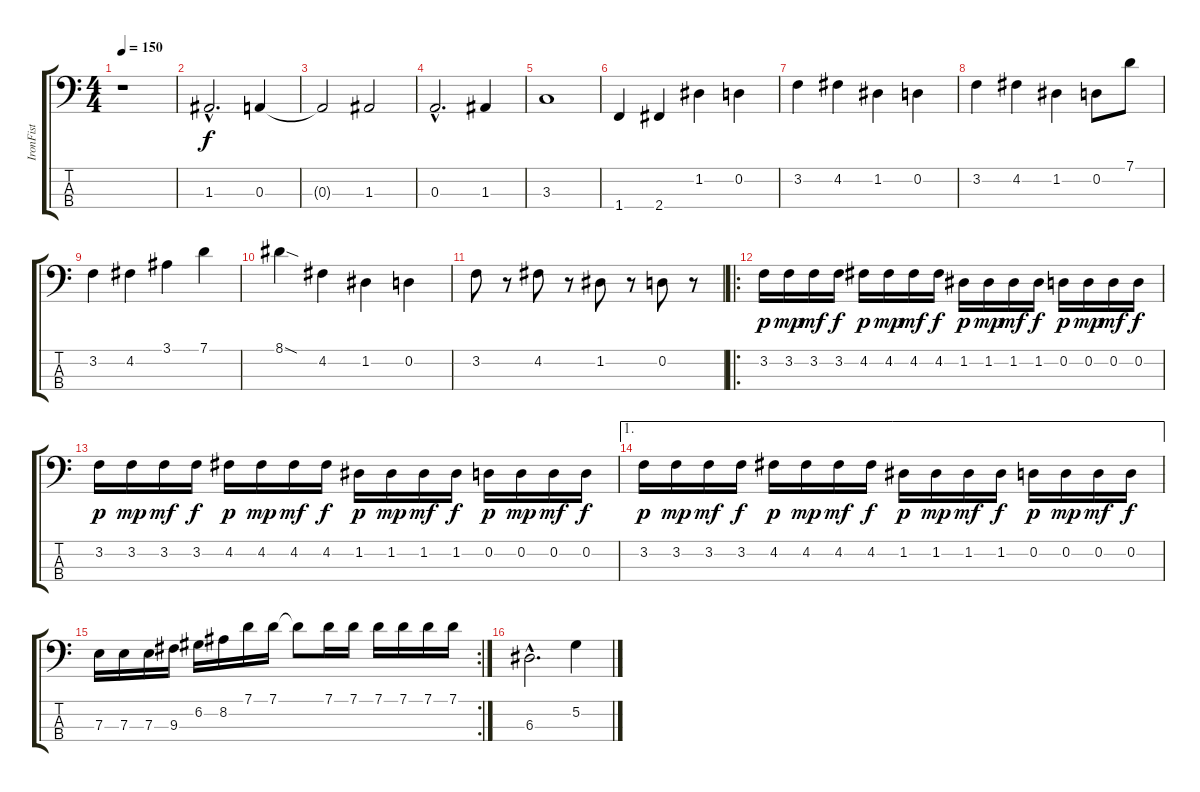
\track ("IronFist" "IronFist") {instrument electricbassfinger}
\staff {score tabs}
\tuning (G2 D2 A1 E1) {hide}
\ts (4 4)
\tempo 150
\clef f4
\ks c
r.1{txt "" dy f instrument electricbassfinger} |
1.3{hac}.2{d} 0.3.4 |
0.3{t}.2 1.3.2 |
0.3{hac}.2{d} 1.3.4 |
3.3.1 |
1.4.4 2.4.4 1.2.4 0.2.4 |
3.2.4 4.2.4 1.2.4 0.2.4 |
3.2.4 4.2.4 1.2.4 0.2.8 7.1.8 |
3.2.4 4.2.4 3.1.4 7.1.4 |
8.1{sod}.4 4.2.4 1.2.4 0.2.4 |
3.2.8 r.8 4.2.8 r.8 1.2.8 r.8 0.2.8 r.8 |
\ro
3.2.16{dy p} 3.2.16{dy mp} 3.2.16{dy mf} 3.2.16{dy f} 4.2.16{dy p} 4.2.16{dy mp} 4.2.16{dy mf} 4.2.16{dy f} 1.2.16{dy p} 1.2.16{dy mp} 1.2.16{dy mf} 1.2.16{dy f} 0.2.16{dy p} 0.2.16{dy mp} 0.2.16{dy mf} 0.2.16{dy f} |
3.2.16{dy p} 3.2.16{dy mp} 3.2.16{dy mf} 3.2.16{dy f} 4.2.16{dy p} 4.2.16{dy mp} 4.2.16{dy mf} 4.2.16{dy f} 1.2.16{dy p} 1.2.16{dy mp} 1.2.16{dy mf} 1.2.16{dy f} 0.2.16{dy p} 0.2.16{dy mp} 0.2.16{dy mf} 0.2.16{dy f} |
\ae 1
3.2.16{dy p} 3.2.16{dy mp} 3.2.16{dy mf} 3.2.16{dy f} 4.2.16{dy p} 4.2.16{dy mp} 4.2.16{dy mf} 4.2.16{dy f} 1.2.16{dy p} 1.2.16{dy mp} 1.2.16{dy mf} 1.2.16{dy f} 0.2.16{dy p} 0.2.16{dy mp} 0.2.16{dy mf} 0.2.16{dy f} |
\rc 2
7.3.16 7.3.16 7.3.16 9.3.16 6.2.16 8.2.16 7.1.16 7.1.16 7.1{t}.8 7.1.16 7.1.16 7.1.16 7.1.16 7.1.16 7.1.16 |
6.3{hac}.2{d} 5.2.4
